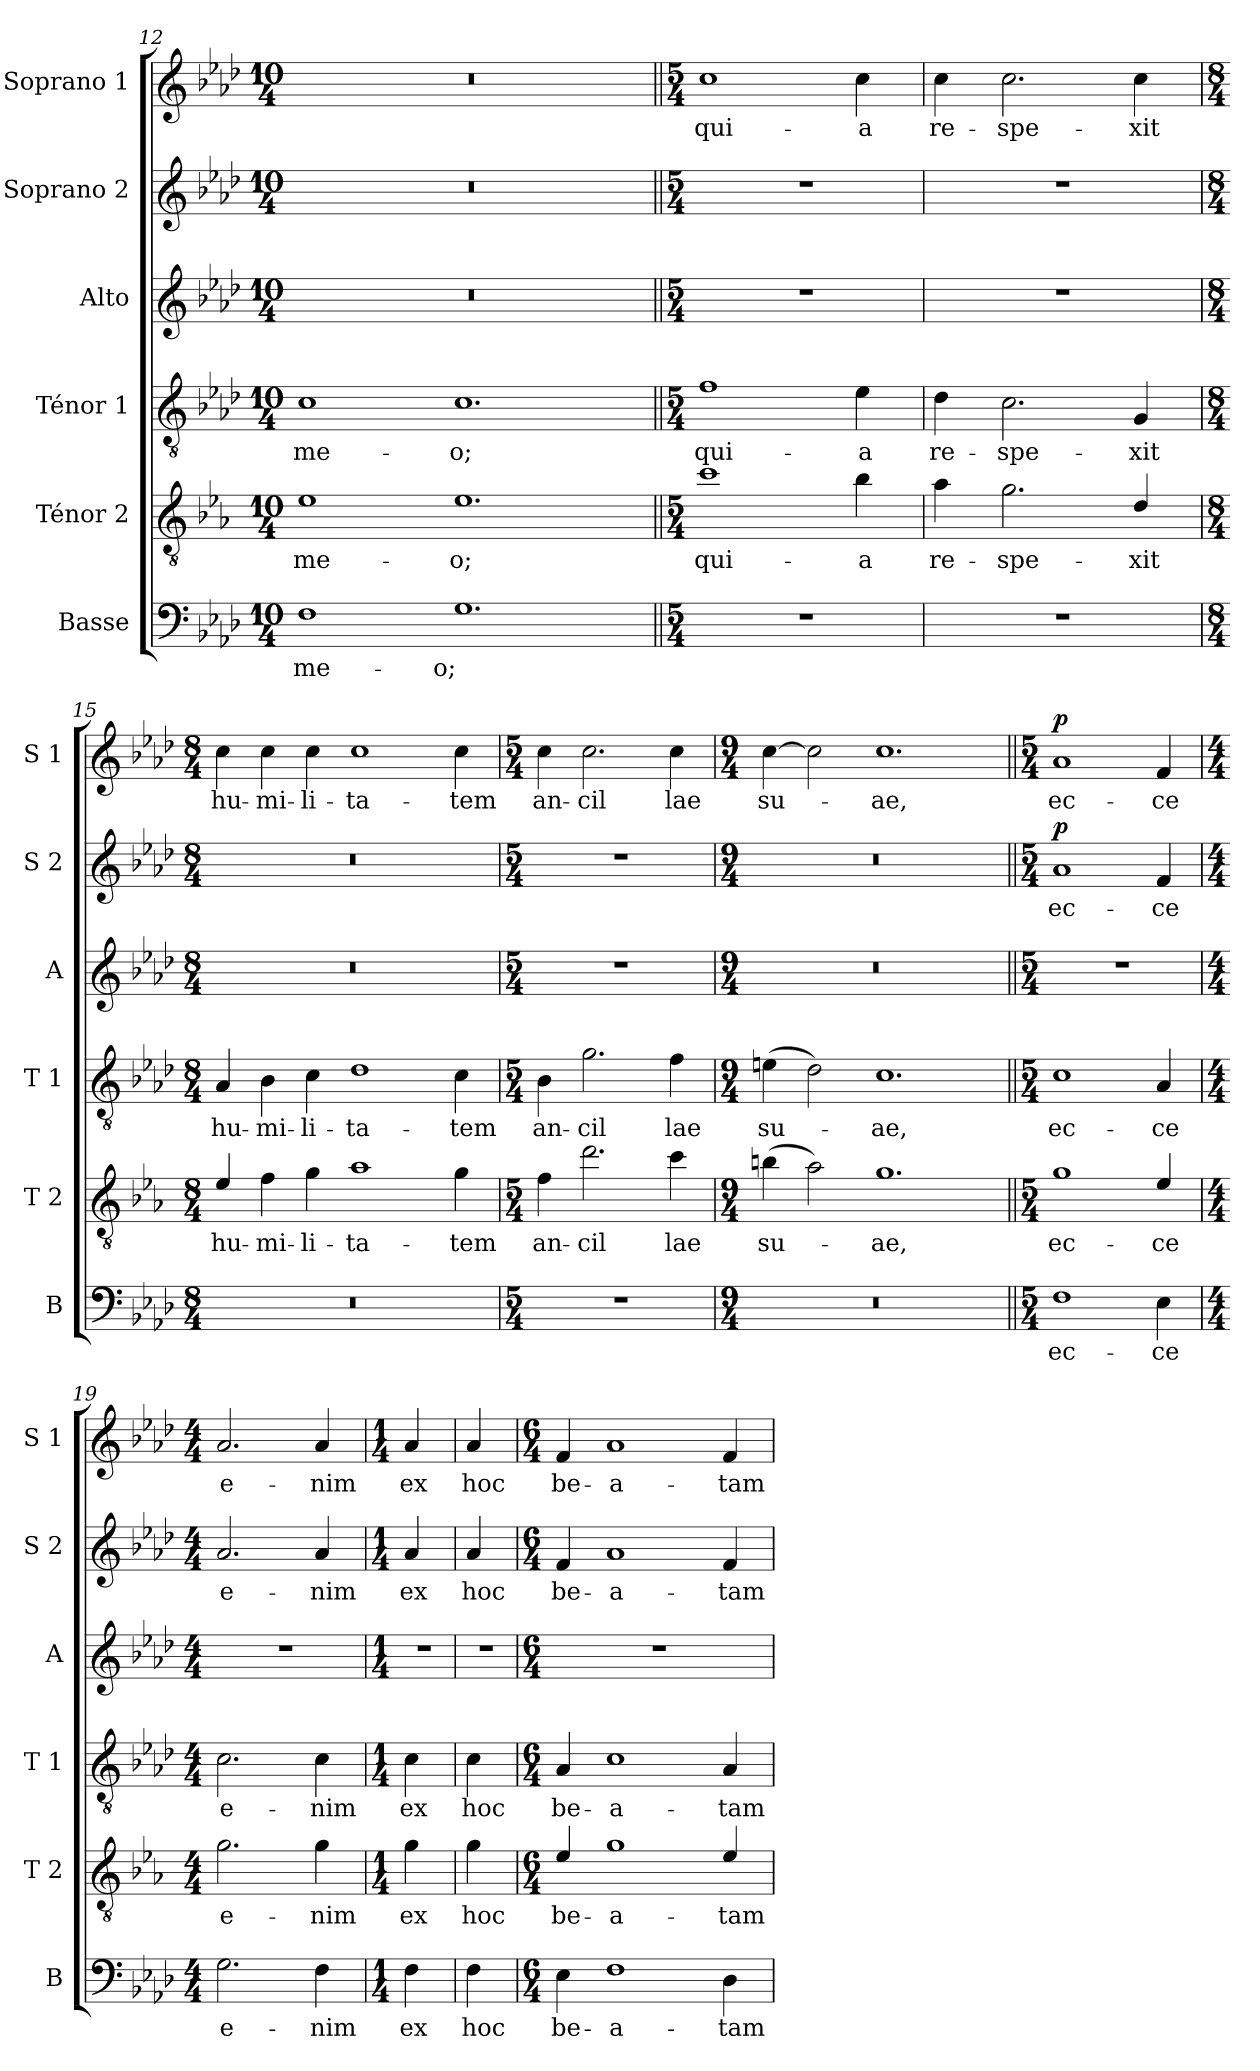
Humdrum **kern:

**kern	**text	**kern	**text	**kern	**text	**kern	**kern	**text	**dynam	**kern	**text	**dynam
*part6	*part6	*part5	*part5	*part4	*part4	*part3	*part2	*part2	*part2	*part1	*part1	*part1
*staff6	*staff6	*staff5	*staff5	*staff4	*staff4	*staff3	*staff2	*staff2	*staff2	*staff1	*staff1	*staff1
*I"Basse	*	*I"Ténor 2	*	*I"Ténor 1	*	*I"Alto	*I"Soprano 2	*	*	*I"Soprano 1	*	*
*I'B	*	*I'T 2	*	*I'T 1	*	*I'A	*I'S 2	*	*	*I'S 1	*	*
*clefF4	*	*clefGv2	*	*clefGv2	*	*clefG2	*clefG2	*	*	*clefG2	*	*
*	*	*ITrd4c7	*	*	*	*	*	*	*	*	*	*
*k[b-e-a-d-]	*	*k[b-e-a-d-]	*	*k[b-e-a-d-]	*	*k[b-e-a-d-]	*k[b-e-a-d-]	*	*	*k[b-e-a-d-]	*	*
*A-:	*	*A-:	*	*A-:	*	*A-:	*A-:	*	*	*A-:	*	*
*M10/4	*	*M10/4	*	*M10/4	*	*M10/4	*M10/4	*	*	*M10/4	*	*
=12	=12	=12	=12	=12	=12	=12	=12	=12	=12	=12	=12	=12
!	!LO:LY:b	!	!LO:LY:b	!	!LO:LY:b	!	!	!	!	!	!	!
1F	-me-	1A-	-me-	1c	-me-	2%5r	2%5r	.	.	2%5r	.	.
!	!LO:LY:b	!	!LO:LY:b	!	!LO:LY:b	!	!	!	!	!	!	!
1.G	-o;	1.A-	-o;	1.c	-o;	.	.	.	.	.	.	.
=13||	=13||	=13||	=13||	=13||	=13||	=13||	=13||	=13||	=13||	=13||	=13||	=13||
*M5/4	*	*M5/4	*	*M5/4	*	*M5/4	*M5/4	*	*	*M5/4	*	*
!	!	!	!LO:LY:b	!	!LO:LY:b	!	!	!	!	!	!LO:LY:b	!
4%5r	.	1f	qui-	1f	qui-	4%5r	4%5r	.	.	1cc	qui-	.
!	!	!	!LO:LY:b	!	!LO:LY:b	!	!	!	!	!	!LO:LY:b	!
.	.	4e-\	-a	4e-\	-a	.	.	.	.	4cc\	-a	.
=14	=14	=14	=14	=14	=14	=14	=14	=14	=14	=14	=14	=14
!	!	!	!LO:LY:b	!	!LO:LY:b	!	!	!	!	!	!LO:LY:b	!
4%5r	.	4d-\	re-	4d-\	re-	4%5r	4%5r	.	.	4cc\	re-	.
!	!	!	!LO:LY:b	!	!LO:LY:b	!	!	!	!	!	!LO:LY:b	!
.	.	2.c\	-spe-	2.c\	-spe-	.	.	.	.	2.cc\	-spe-	.
!	!	!	!LO:LY:b	!	!LO:LY:b	!	!	!	!	!	!LO:LY:b	!
.	.	4G/	-xit	4G/	-xit	.	.	.	.	4cc\	-xit	.
=15	=15	=15	=15	=15	=15	=15	=15	=15	=15	=15	=15	=15
*M8/4	*	*M8/4	*	*M8/4	*	*M8/4	*M8/4	*	*	*M8/4	*	*
!	!	!	!LO:LY:b	!	!LO:LY:b	!	!	!	!	!	!LO:LY:b	!
0r	.	4A-/	hu-	4A-/	hu-	0r	0r	.	.	4cc\	hu-	.
!	!	!	!LO:LY:b	!	!LO:LY:b	!	!	!	!	!	!LO:LY:b	!
.	.	4B-\	-mi-	4B-\	-mi-	.	.	.	.	4cc\	-mi-	.
!	!	!	!LO:LY:b	!	!LO:LY:b	!	!	!	!	!	!LO:LY:b	!
.	.	4c\	-li-	4c\	-li-	.	.	.	.	4cc\	-li-	.
!	!	!	!LO:LY:b	!	!LO:LY:b	!	!	!	!	!	!LO:LY:b	!
.	.	1d-	-ta-	1d-	-ta-	.	.	.	.	1cc	-ta-	.
!	!	!	!LO:LY:b	!	!LO:LY:b	!	!	!	!	!	!LO:LY:b	!
.	.	4c\	-tem	4c\	-tem	.	.	.	.	4cc\	-tem	.
!!LO:PB:g=z
=16	=16	=16	=16	=16	=16	=16	=16	=16	=16	=16	=16	=16
*M5/4	*	*M5/4	*	*M5/4	*	*M5/4	*M5/4	*	*	*M5/4	*	*
!	!	!	!LO:LY:b	!	!LO:LY:b	!	!	!	!	!	!LO:LY:b	!
4%5r	.	4B-\	an-	4B-\	an-	4%5r	4%5r	.	.	4cc\	an-	.
!	!	!	!LO:LY:b	!	!LO:LY:b	!	!	!	!	!	!LO:LY:b	!
.	.	2.g\	-cil	2.g\	-cil	.	.	.	.	2.cc\	-cil	.
!	!	!	!LO:LY:b	!	!LO:LY:b	!	!	!	!	!	!LO:LY:b	!
.	.	4f\	lae	4f\	lae	.	.	.	.	4cc\	lae	.
=17	=17	=17	=17	=17	=17	=17	=17	=17	=17	=17	=17	=17
*M9/4	*	*M9/4	*	*M9/4	*	*M9/4	*M9/4	*	*	*M9/4	*	*
!	!	!	!LO:LY:b	!	!LO:LY:b	!	!	!	!	!	!LO:LY:b	!
4%9r	.	(4en\	su-	(4en\	su-	4%9r	4%9r	.	.	[4cc\	su-	.
.	.	2d-\)	.	2d-\)	.	.	.	.	.	2cc\]	.	.
!	!	!	!LO:LY:b	!	!LO:LY:b	!	!	!	!	!	!LO:LY:b	!
.	.	1.c	-ae,	1.c	-ae,	.	.	.	.	1.cc	-ae,	.
=18||	=18||	=18||	=18||	=18||	=18||	=18||	=18||	=18||	=18||	=18||	=18||	=18||
*M5/4	*	*M5/4	*	*M5/4	*	*M5/4	*M5/4	*	*	*M5/4	*	*
!	!LO:LY:b	!	!LO:LY:b	!	!LO:LY:b	!	!	!LO:LY:b	!LO:DY:a	!	!LO:LY:b	!LO:DY:a
1F	ec-	1c	ec-	1c	ec-	4%5r	1a-	ec-	p	1a-	ec-	p
!	!LO:LY:b	!	!LO:LY:b	!	!LO:LY:b	!	!	!LO:LY:b	!	!	!LO:LY:b	!
4E-\	-ce	4A-/	-ce	4A-/	-ce	.	4f/	-ce	.	4f/	-ce	.
=19	=19	=19	=19	=19	=19	=19	=19	=19	=19	=19	=19	=19
*M4/4	*	*M4/4	*	*M4/4	*	*M4/4	*M4/4	*	*	*M4/4	*	*
!	!LO:LY:b	!	!LO:LY:b	!	!LO:LY:b	!	!	!LO:LY:b	!	!	!LO:LY:b	!
2.G\	e-	2.c\	e-	2.c\	e-	1r	2.a-/	e-	.	2.a-/	e-	.
!	!LO:LY:b	!	!LO:LY:b	!	!LO:LY:b	!	!	!LO:LY:b	!	!	!LO:LY:b	!
4F\	-nim	4c\	-nim	4c\	-nim	.	4a-/	-nim	.	4a-/	-nim	.
=20	=20	=20	=20	=20	=20	=20	=20	=20	=20	=20	=20	=20
*M1/4	*	*M1/4	*	*M1/4	*	*M1/4	*M1/4	*	*	*M1/4	*	*
!	!LO:LY:b	!	!LO:LY:b	!	!LO:LY:b	!	!	!LO:LY:b	!	!	!LO:LY:b	!
4F\	ex	4c\	ex	4c\	ex	4r	4a-/	ex	.	4a-/	ex	.
=21	=21	=21	=21	=21	=21	=21	=21	=21	=21	=21	=21	=21
!	!LO:LY:b	!	!LO:LY:b	!	!LO:LY:b	!	!	!LO:LY:b	!	!	!LO:LY:b	!
4F\	hoc	4c\	hoc	4c\	hoc	4r	4a-/	hoc	.	4a-/	hoc	.
=22	=22	=22	=22	=22	=22	=22	=22	=22	=22	=22	=22	=22
*M6/4	*	*M6/4	*	*M6/4	*	*M6/4	*M6/4	*	*	*M6/4	*	*
!	!LO:LY:b	!	!LO:LY:b	!	!LO:LY:b	!	!	!LO:LY:b	!	!	!LO:LY:b	!
4E-\	be-	4A-/	be-	4A-/	be-	1.r	4f/	be-	.	4f/	be-	.
!	!LO:LY:b	!	!LO:LY:b	!	!LO:LY:b	!	!	!LO:LY:b	!	!	!LO:LY:b	!
1F	-a-	1c	-a-	1c	-a-	.	1a-	-a-	.	1a-	-a-	.
!	!LO:LY:b	!	!LO:LY:b	!	!LO:LY:b	!	!	!LO:LY:b	!	!	!LO:LY:b	!
4D-\	-tam	4A-/	-tam	4A-/	-tam	.	4f/	-tam	.	4f/	-tam	.
=	=	=	=	=	=	=	=	=	=	=	=	=
*-	*-	*-	*-	*-	*-	*-	*-	*-	*-	*-	*-	*-
